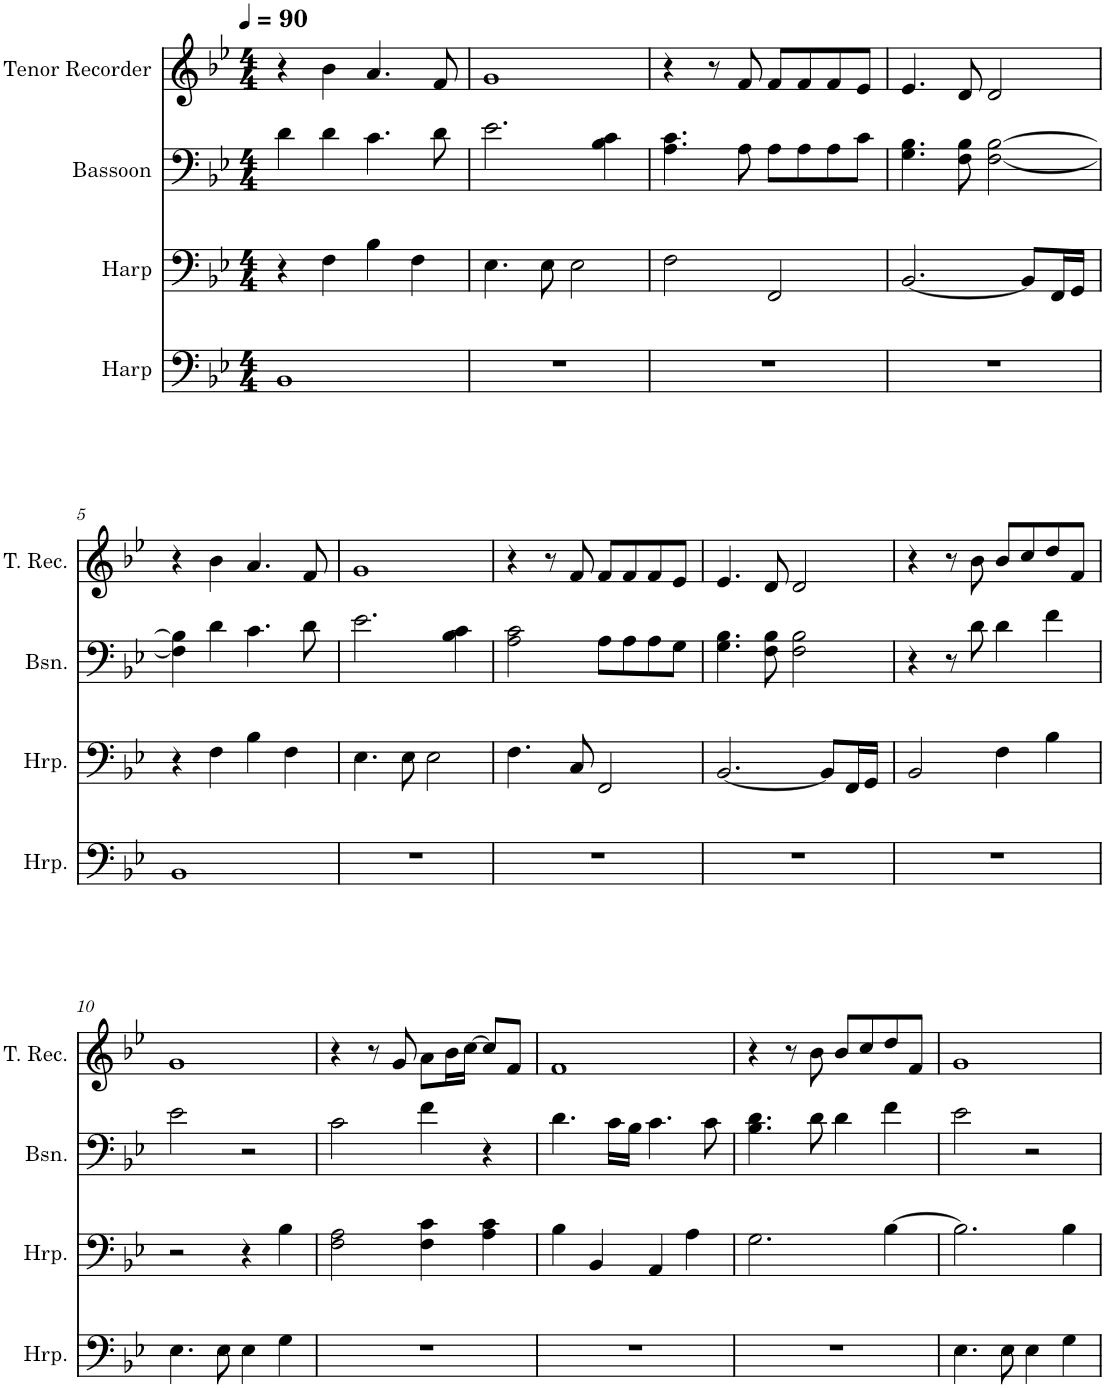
**kern	**kern	**kern	**kern
*part4	*part3	*part2	*part1
*staff4	*staff3	*staff2	*staff1
*I"Harp	*I"Harp	*I"Bassoon	*I"Tenor Recorder
*I'Hrp.	*I'Hrp.	*I'Bsn.	*I'T. Rec.
*clefF4	*clefF4	*clefF4	*clefG2
*k[b-e-]	*k[b-e-]	*k[b-e-]	*k[b-e-]
*M4/4	*M4/4	*M4/4	*M4/4
*MM90	*MM90	*MM90	*MM90
=1	=1	=1	=1
1BB-	4r	4d\	4r
.	4F\	4d\	4b-\
.	4B-\	4.c\	4.a/
.	4F\	.	.
.	.	8d\	8f/
=2	=2	=2	=2
1r	4.E-\	2.e-\	1g
.	8E-\	.	.
.	2E-\	.	.
.	.	4B-\ 4c\	.
=3	=3	=3	=3
1r	2F\	4.A\ 4.c\	4r
.	.	.	8r
.	.	8A\	8f/
.	2FF/	8A\L	8f/L
.	.	8A\	8f/
.	.	8A\	8f/
.	.	8c\J	8e-/J
=4	=4	=4	=4
1r	[2.BB-/	4.G\ 4.B-\	4.e-/
.	.	8F\ 8B-\	8d/
.	.	[2F\ [2B-\	2d/
.	8BB-/L]	.	.
.	16FF/L	.	.
.	16GG/JJ	.	.
!!LO:LB:g=z
=5	=5	=5	=5
1BB-	4r	4F\] 4B-\]	4r
.	4F\	4d\	4b-\
.	4B-\	4.c\	4.a/
.	4F\	.	.
.	.	8d\	8f/
=6	=6	=6	=6
1r	4.E-\	2.e-\	1g
.	8E-\	.	.
.	2E-\	.	.
.	.	4B-\ 4c\	.
=7	=7	=7	=7
1r	4.F\	2A\ 2c\	4r
.	.	.	8r
.	8C/	.	8f/
.	2FF/	8A\L	8f/L
.	.	8A\	8f/
.	.	8A\	8f/
.	.	8G\J	8e-/J
=8	=8	=8	=8
1r	[2.BB-/	4.G\ 4.B-\	4.e-/
.	.	8F\ 8B-\	8d/
.	.	2F\ 2B-\	2d/
.	8BB-/L]	.	.
.	16FF/L	.	.
.	16GG/JJ	.	.
=9	=9	=9	=9
1r	2BB-/	4r	4r
.	.	8r	8r
.	.	8d\	8b-\
.	4F\	4d\	8b-/L
.	.	.	8cc/
.	4B-\	4f\	8dd/
.	.	.	8f/J
!!LO:LB:g=z
=10	=10	=10	=10
4.E-\	2r	2e-\	1g
8E-\	.	.	.
4E-\	4r	2r	.
4G\	4B-\	.	.
=11	=11	=11	=11
1r	2F\ 2A\	2c\	4r
.	.	.	8r
.	.	.	8g/
.	4F\ 4c\	4f\	8a\L
.	.	.	16b-\L
.	.	.	[16cc\JJ
.	4A\ 4c\	4r	8cc/L]
.	.	.	8f/J
=12	=12	=12	=12
1r	4B-\	4.d\	1f
.	4BB-/	.	.
.	.	16c\LL	.
.	.	16B-\JJ	.
.	4AA/	4.c\	.
.	4A\	.	.
.	.	8c\	.
=13	=13	=13	=13
1r	2.G\	4.B-\ 4.d\	4r
.	.	.	8r
.	.	8d\	8b-\
.	.	4d\	8b-/L
.	.	.	8cc/
.	[4B-\	4f\	8dd/
.	.	.	8f/J
=14	=14	=14	=14
4.E-\	2.B-\]	2e-\	1g
8E-\	.	.	.
4E-\	.	2r	.
4G\	4B-\	.	.
=	=	=	=
*-	*-	*-	*-
